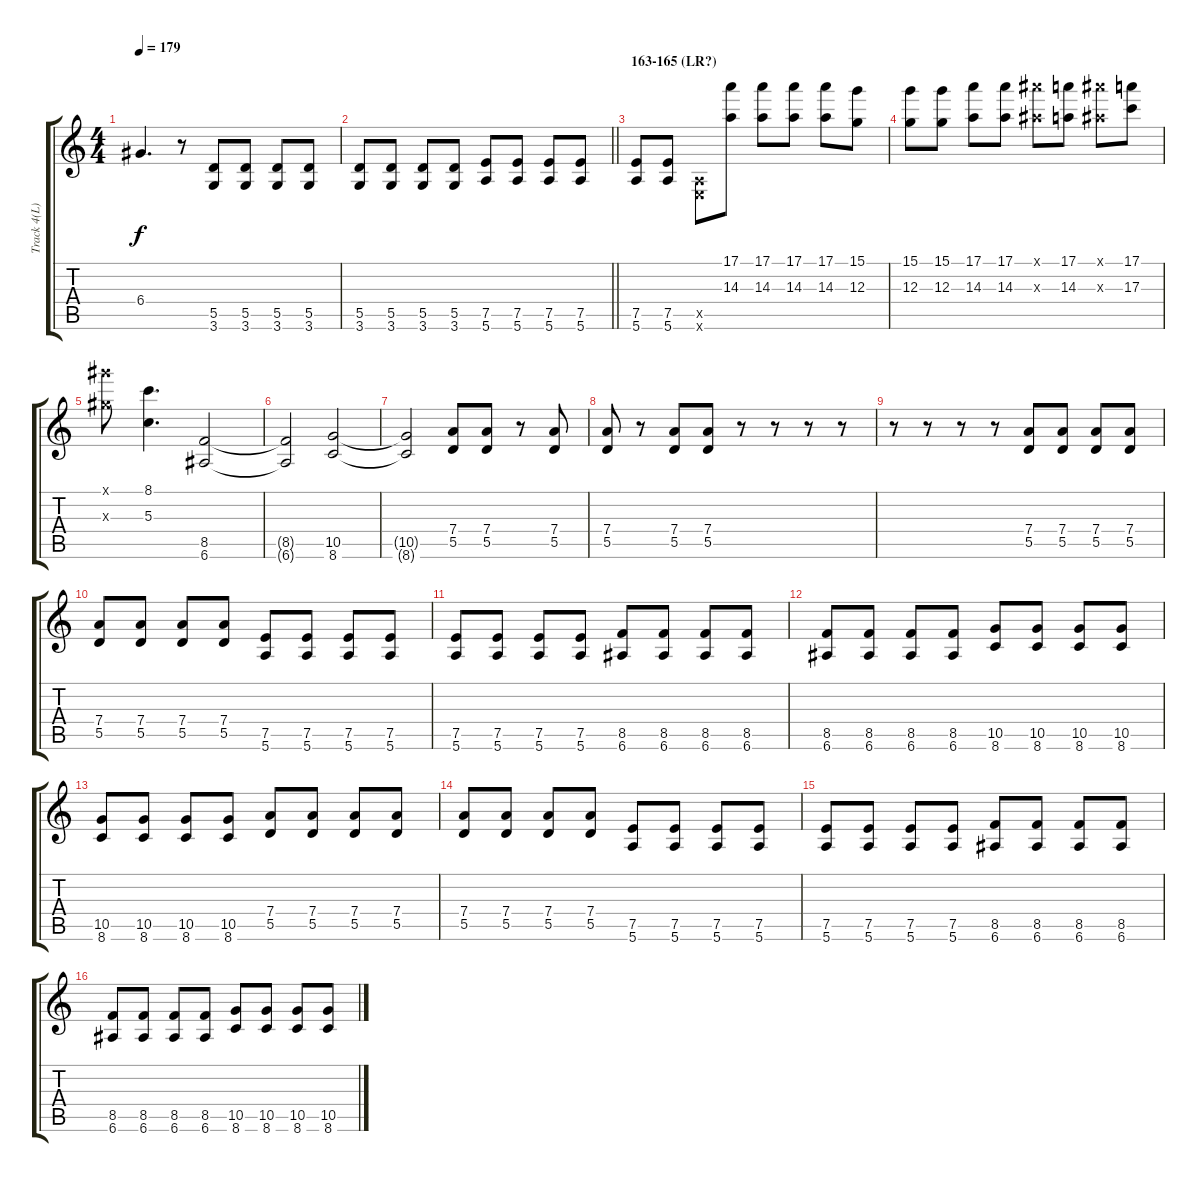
\track ("Track 4(L)" "Track 4(L)") {instrument overdrivenguitar}
\staff {score tabs}
\tuning (E4 B3 G3 D3 A2 E2) {hide}
\ts (4 4)
\tempo 179
\clef g2
\ks c
6.4{t}.4{d dy f} r.8 (5.5 3.6).8 (5.5 3.6).8 (5.5 3.6).8 (5.5 3.6).8 |
\barLineRight lightlight
(5.5 3.6).8 (5.5 3.6).8 (5.5 3.6).8 (5.5 3.6).8 (7.5 5.6).8 (7.5 5.6).8 (7.5 5.6).8 (7.5 5.6).8 |
\section ("" "163-165 (LR?)")
(7.5 5.6).8 (7.5 5.6).8 (0.5{x} 0.6{x}).8 (17.1 14.3).8 (17.1 14.3).8 (17.1 14.3).8 (17.1 14.3).8 (15.1 12.3).8 |
(15.1 12.3).8 (15.1 12.3).8 (17.1 14.3).8 (17.1 14.3).8 (18.1{x} 15.3{x}).8 (17.1 14.3).8 (18.1{x} 15.3{x}).8 (17.1 17.3).8 |
(16.1{x} 13.3{x}).8 (8.1 5.3).4{d} (8.5 6.6).2 |
(8.5{t} 6.6{t}).2 (10.5 8.6).2 |
(10.5{t} 8.6{t}).2 (7.4 5.5).8 (7.4 5.5).8 r.8 (7.4 5.5).8 |
(7.4 5.5).8 r.8 (7.4 5.5).8 (7.4 5.5).8 r.8 r.8 r.8 r.8 |
r.8 r.8 r.8 r.8 (7.4 5.5).8 (7.4 5.5).8 (7.4 5.5).8 (7.4 5.5).8 |
(7.4 5.5).8 (7.4 5.5).8 (7.4 5.5).8 (7.4 5.5).8 (7.5 5.6).8 (7.5 5.6).8 (7.5 5.6).8 (7.5 5.6).8 |
(7.5 5.6).8 (7.5 5.6).8 (7.5 5.6).8 (7.5 5.6).8 (8.5 6.6).8 (8.5 6.6).8 (8.5 6.6).8 (8.5 6.6).8 |
(8.5 6.6).8 (8.5 6.6).8 (8.5 6.6).8 (8.5 6.6).8 (10.5 8.6).8 (10.5 8.6).8 (10.5 8.6).8 (10.5 8.6).8 |
(10.5 8.6).8 (10.5 8.6).8 (10.5 8.6).8 (10.5 8.6).8 (7.4 5.5).8 (7.4 5.5).8 (7.4 5.5).8 (7.4 5.5).8 |
(7.4 5.5).8 (7.4 5.5).8 (7.4 5.5).8 (7.4 5.5).8 (7.5 5.6).8 (7.5 5.6).8 (7.5 5.6).8 (7.5 5.6).8 |
(7.5 5.6).8 (7.5 5.6).8 (7.5 5.6).8 (7.5 5.6).8 (8.5 6.6).8 (8.5 6.6).8 (8.5 6.6).8 (8.5 6.6).8 |
(8.5 6.6).8 (8.5 6.6).8 (8.5 6.6).8 (8.5 6.6).8 (10.5 8.6).8 (10.5 8.6).8 (10.5 8.6).8 (10.5 8.6).8
